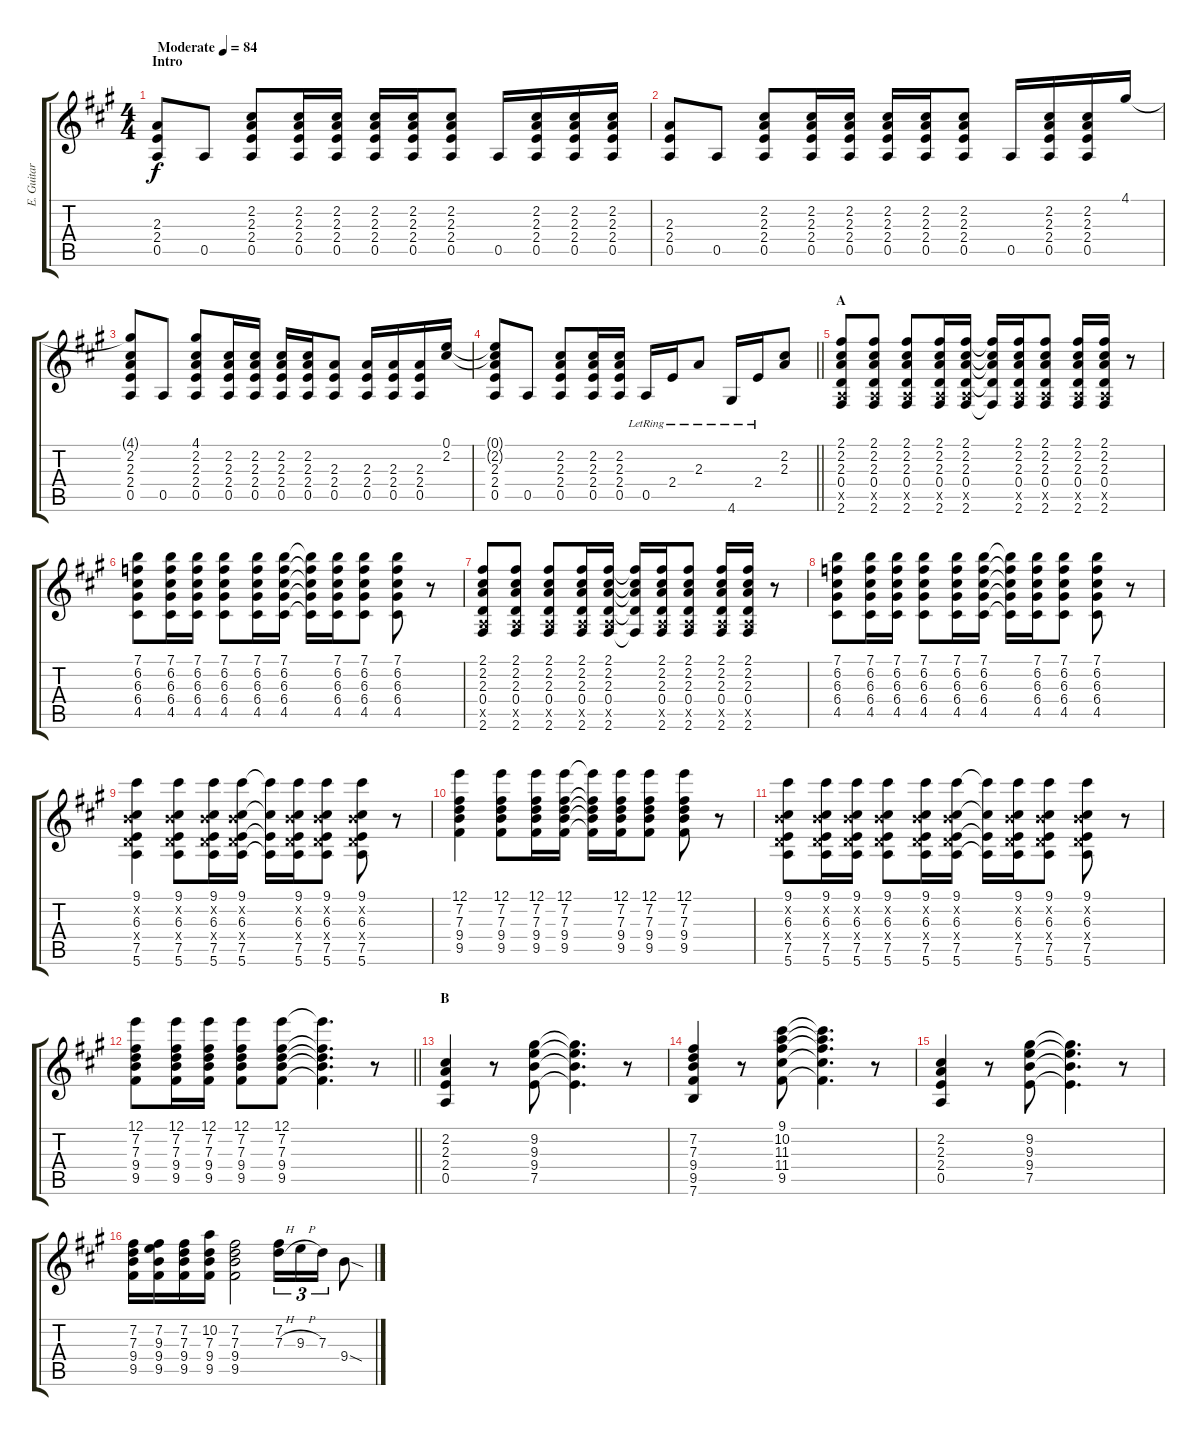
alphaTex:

\track ("E. Guitar" "E. Guitar") {instrument electricguitarclean}
\staff {score tabs}
\tuning (E4 B3 G3 D3 A2 E2) {hide}
\ts (4 4)
\section ("" "Intro")
\tempo (84 "Moderate")
\clef g2
\ks a
(2.3 2.4 0.5).8{dy f instrument electricguitarclean} 0.5.8 (2.2 2.3 2.4 0.5).8 (2.2 2.3 2.4 0.5).16 (2.2 2.3 2.4 0.5).16 (2.2 2.3 2.4 0.5).16 (2.2 2.3 2.4 0.5).16 (2.2 2.3 2.4 0.5).8 0.5.16 (2.2 2.3 2.4 0.5).16 (2.2 2.3 2.4 0.5).16 (2.2 2.3 2.4 0.5).16 |
(2.3 2.4 0.5).8 0.5.8 (2.2 2.3 2.4 0.5).8 (2.2 2.3 2.4 0.5).16 (2.2 2.3 2.4 0.5).16 (2.2 2.3 2.4 0.5).16 (2.2 2.3 2.4 0.5).16 (2.2 2.3 2.4 0.5).8 0.5.16 (2.2 2.3 2.4 0.5).16 (2.2 2.3 2.4 0.5).16 4.1.16 |
(4.1{t} 2.2 2.3 2.4 0.5).8 0.5.8 (4.1 2.2 2.3 2.4 0.5).8 (2.2 2.3 2.4 0.5).16 (2.2 2.3 2.4 0.5).16 (2.2 2.3 2.4 0.5).16 (2.2 2.3 2.4 0.5).16 (2.3 2.4 0.5).8 (2.3 2.4 0.5).16 (2.3 2.4 0.5).16 (2.3 2.4 0.5).16 (0.1 2.2).16 |
\barLineRight lightlight
(0.1{t} 2.2{t} 2.3 2.4 0.5).8 0.5.8 (2.2 2.3 2.4 0.5).8 (2.2 2.3 2.4 0.5).16 (2.2 2.3 2.4 0.5).16 0.5{lr}.16 2.4{lr}.16 2.3{lr}.8 4.6{lr}.16 2.4{lr}.16 (2.2 2.3).8 |
\section ("" "A")
(2.1 2.2 2.3 0.4 0.5{x} 2.6).8 (2.1 2.2 2.3 0.4 0.5{x} 2.6).8 (2.1 2.2 2.3 0.4 0.5{x} 2.6).8 (2.1 2.2 2.3 0.4 0.5{x} 2.6).16 (2.1 2.2 2.3 0.4 0.5{x} 2.6).16 (2.1{t} 2.2{t} 2.3{t} 0.4{t} 2.6{t}).16 (2.1 2.2 2.3 0.4 0.5{x} 2.6).16 (2.1 2.2 2.3 0.4 0.5{x} 2.6).8 (2.1 2.2 2.3 0.4 0.5{x} 2.6).16 (2.1 2.2 2.3 0.4 0.5{x} 2.6).16 r.8 |
(7.1 6.2 6.3 6.4 4.5).8 (7.1 6.2 6.3 6.4 4.5).16 (7.1 6.2 6.3 6.4 4.5).16 (7.1 6.2 6.3 6.4 4.5).8 (7.1 6.2 6.3 6.4 4.5).16 (7.1 6.2 6.3 6.4 4.5).16 (7.1{t} 6.2{t} 6.3{t} 6.4{t} 4.5{t}).16 (7.1 6.2 6.3 6.4 4.5).16 (7.1 6.2 6.3 6.4 4.5).8 (7.1 6.2 6.3 6.4 4.5).8 r.8 |
(2.1 2.2 2.3 0.4 0.5{x} 2.6).8 (2.1 2.2 2.3 0.4 0.5{x} 2.6).8 (2.1 2.2 2.3 0.4 0.5{x} 2.6).8 (2.1 2.2 2.3 0.4 0.5{x} 2.6).16 (2.1 2.2 2.3 0.4 0.5{x} 2.6).16 (2.1{t} 2.2{t} 2.3{t} 0.4{t} 2.6{t}).16 (2.1 2.2 2.3 0.4 0.5{x} 2.6).16 (2.1 2.2 2.3 0.4 0.5{x} 2.6).8 (2.1 2.2 2.3 0.4 0.5{x} 2.6).16 (2.1 2.2 2.3 0.4 0.5{x} 2.6).16 r.8 |
(7.1 6.2 6.3 6.4 4.5).8 (7.1 6.2 6.3 6.4 4.5).16 (7.1 6.2 6.3 6.4 4.5).16 (7.1 6.2 6.3 6.4 4.5).8 (7.1 6.2 6.3 6.4 4.5).16 (7.1 6.2 6.3 6.4 4.5).16 (7.1{t} 6.2{t} 6.3{t} 6.4{t} 4.5{t}).16 (7.1 6.2 6.3 6.4 4.5).16 (7.1 6.2 6.3 6.4 4.5).8 (7.1 6.2 6.3 6.4 4.5).8 r.8 |
(9.1 0.2{x} 6.3 0.4{x} 7.5 5.6).4 (9.1 0.2{x} 6.3 0.4{x} 7.5 5.6).8 (9.1 0.2{x} 6.3 0.4{x} 7.5 5.6).16 (9.1 0.2{x} 6.3 0.4{x} 7.5 5.6).16 (9.1{t} 6.3{t} 7.5{t} 5.6{t}).16 (9.1 0.2{x} 6.3 0.4{x} 7.5 5.6).16 (9.1 0.2{x} 6.3 0.4{x} 7.5 5.6).8 (9.1 0.2{x} 6.3 0.4{x} 7.5 5.6).8 r.8 |
(12.1 7.2 7.3 9.4 9.5).4 (12.1 7.2 7.3 9.4 9.5).8 (12.1 7.2 7.3 9.4 9.5).16 (12.1 7.2 7.3 9.4 9.5).16 (12.1{t} 7.2{t} 7.3{t} 9.4{t} 9.5{t}).16 (12.1 7.2 7.3 9.4 9.5).16 (12.1 7.2 7.3 9.4 9.5).8 (12.1 7.2 7.3 9.4 9.5).8 r.8 |
(9.1 0.2{x} 6.3 0.4{x} 7.5 5.6).8 (9.1 0.2{x} 6.3 0.4{x} 7.5 5.6).16 (9.1 0.2{x} 6.3 0.4{x} 7.5 5.6).16 (9.1 0.2{x} 6.3 0.4{x} 7.5 5.6).8 (9.1 0.2{x} 6.3 0.4{x} 7.5 5.6).16 (9.1 0.2{x} 6.3 0.4{x} 7.5 5.6).16 (9.1{t} 6.3{t} 7.5{t} 5.6{t}).16 (9.1 0.2{x} 6.3 0.4{x} 7.5 5.6).16 (9.1 0.2{x} 6.3 0.4{x} 7.5 5.6).8 (9.1 0.2{x} 6.3 0.4{x} 7.5 5.6).8 r.8 |
\barLineRight lightlight
(12.1 7.2 7.3 9.4 9.5).8 (12.1 7.2 7.3 9.4 9.5).16 (12.1 7.2 7.3 9.4 9.5).16 (12.1 7.2 7.3 9.4 9.5).8 (12.1 7.2 7.3 9.4 9.5).8 (12.1{t} 7.2{t} 7.3{t} 9.4{t} 9.5{t}).4{d} r.8 |
\section ("" "B")
(2.2 2.3 2.4 0.5).4 r.8 (9.2 9.3 9.4 7.5).8 (9.2{t} 9.3{t} 9.4{t} 7.5{t}).4{d} r.8 |
(7.2 7.3 9.4 9.5 7.6).4 r.8 (9.1 10.2 11.3 11.4 9.5).8 (9.1{t} 10.2{t} 11.3{t} 11.4{t} 9.5{t}).4{d} r.8 |
(2.2 2.3 2.4 0.5).4 r.8 (9.2 9.3 9.4 7.5).8 (9.2{t} 9.3{t} 9.4{t} 7.5{t}).4{d} r.8 |
(7.2 7.3 9.4 9.5).16 (7.2 9.3 9.4 9.5).16 (7.2 7.3 9.4 9.5).16 (10.2 7.3 9.4 9.5).16 (7.2 7.3 9.4 9.5).2 (7.2 7.3{h}).16{tu (3 2)} 9.3{h}.16{tu (3 2)} 7.3.16{tu (3 2)} 9.4{sod}.8
